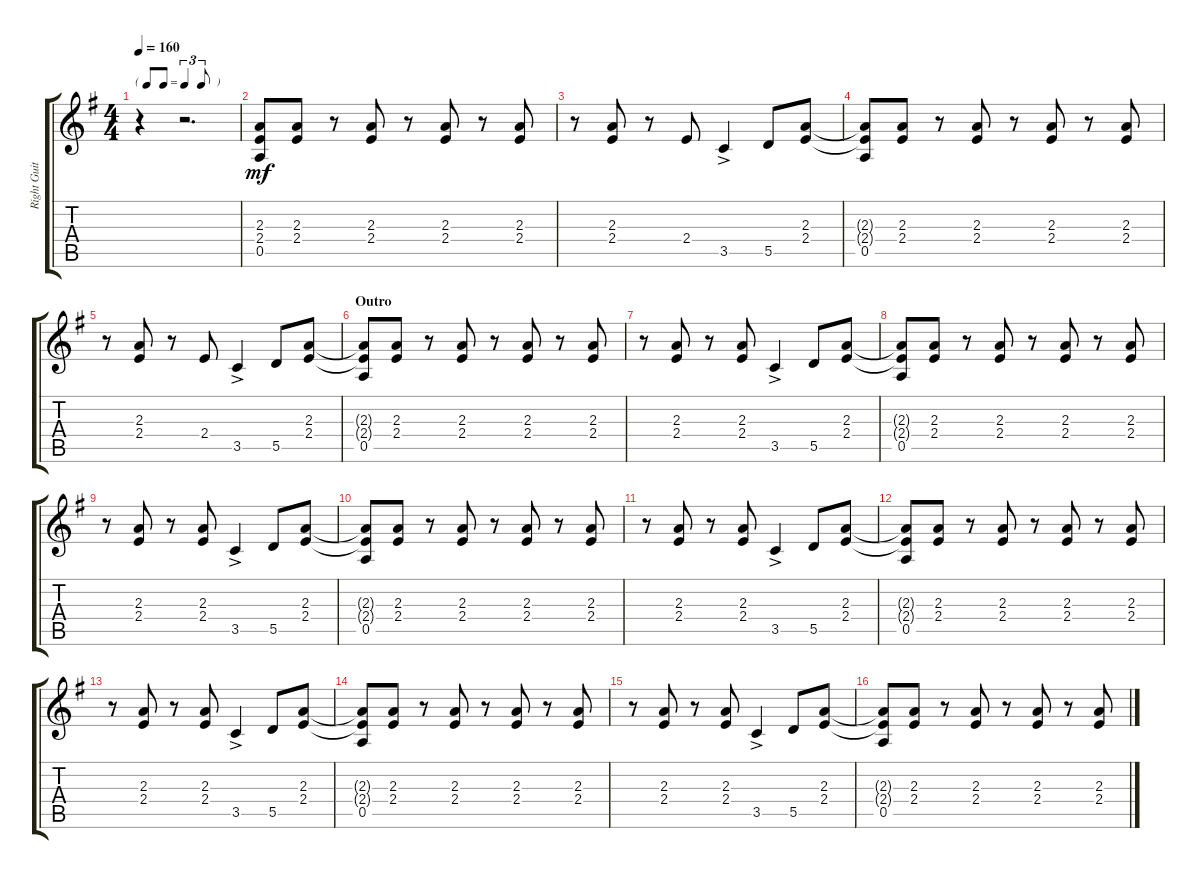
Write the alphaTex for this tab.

\track ("Right Guitar" "Right Guit") {instrument distortionguitar}
\staff {score tabs}
\tuning (E4 B3 G3 D3 A2 E2) {hide}
\ts (4 4)
\tf triplet8th
\tempo 160
\clef g2
\ks g
r.4{dy mf} r.2{d} |
(2.3 2.4 0.5).8 (2.3 2.4).8 r.8 (2.3 2.4).8 r.8 (2.3 2.4).8 r.8 (2.3 2.4).8 |
r.8 (2.3 2.4).8 r.8 2.4.8 3.5{ac}.4 5.5.8 (2.3 2.4).8 |
(2.3{t} 2.4{t} 0.5).8 (2.3 2.4).8 r.8 (2.3 2.4).8 r.8 (2.3 2.4).8 r.8 (2.3 2.4).8 |
r.8 (2.3 2.4).8 r.8 2.4.8 3.5{ac}.4 5.5.8 (2.3 2.4).8 |
\section ("" "Outro")
(2.3{t} 2.4{t} 0.5).8 (2.3 2.4).8 r.8 (2.3 2.4).8 r.8 (2.3 2.4).8 r.8 (2.3 2.4).8 |
r.8 (2.3 2.4).8 r.8 (2.3 2.4).8 3.5{ac}.4 5.5.8 (2.3 2.4).8 |
(2.3{t} 2.4{t} 0.5).8 (2.3 2.4).8 r.8 (2.3 2.4).8 r.8 (2.3 2.4).8 r.8 (2.3 2.4).8 |
r.8 (2.3 2.4).8 r.8 (2.3 2.4).8 3.5{ac}.4 5.5.8 (2.3 2.4).8 |
(2.3{t} 2.4{t} 0.5).8 (2.3 2.4).8 r.8 (2.3 2.4).8 r.8 (2.3 2.4).8 r.8 (2.3 2.4).8 |
r.8 (2.3 2.4).8 r.8 (2.3 2.4).8 3.5{ac}.4 5.5.8 (2.3 2.4).8 |
(2.3{t} 2.4{t} 0.5).8 (2.3 2.4).8 r.8 (2.3 2.4).8 r.8 (2.3 2.4).8 r.8 (2.3 2.4).8 |
r.8 (2.3 2.4).8 r.8 (2.3 2.4).8 3.5{ac}.4 5.5.8 (2.3 2.4).8 |
(2.3{t} 2.4{t} 0.5).8 (2.3 2.4).8 r.8 (2.3 2.4).8 r.8 (2.3 2.4).8 r.8 (2.3 2.4).8 |
r.8 (2.3 2.4).8 r.8 (2.3 2.4).8 3.5{ac}.4 5.5.8 (2.3 2.4).8 |
(2.3{t} 2.4{t} 0.5).8 (2.3 2.4).8 r.8 (2.3 2.4).8 r.8 (2.3 2.4).8 r.8 (2.3 2.4).8
